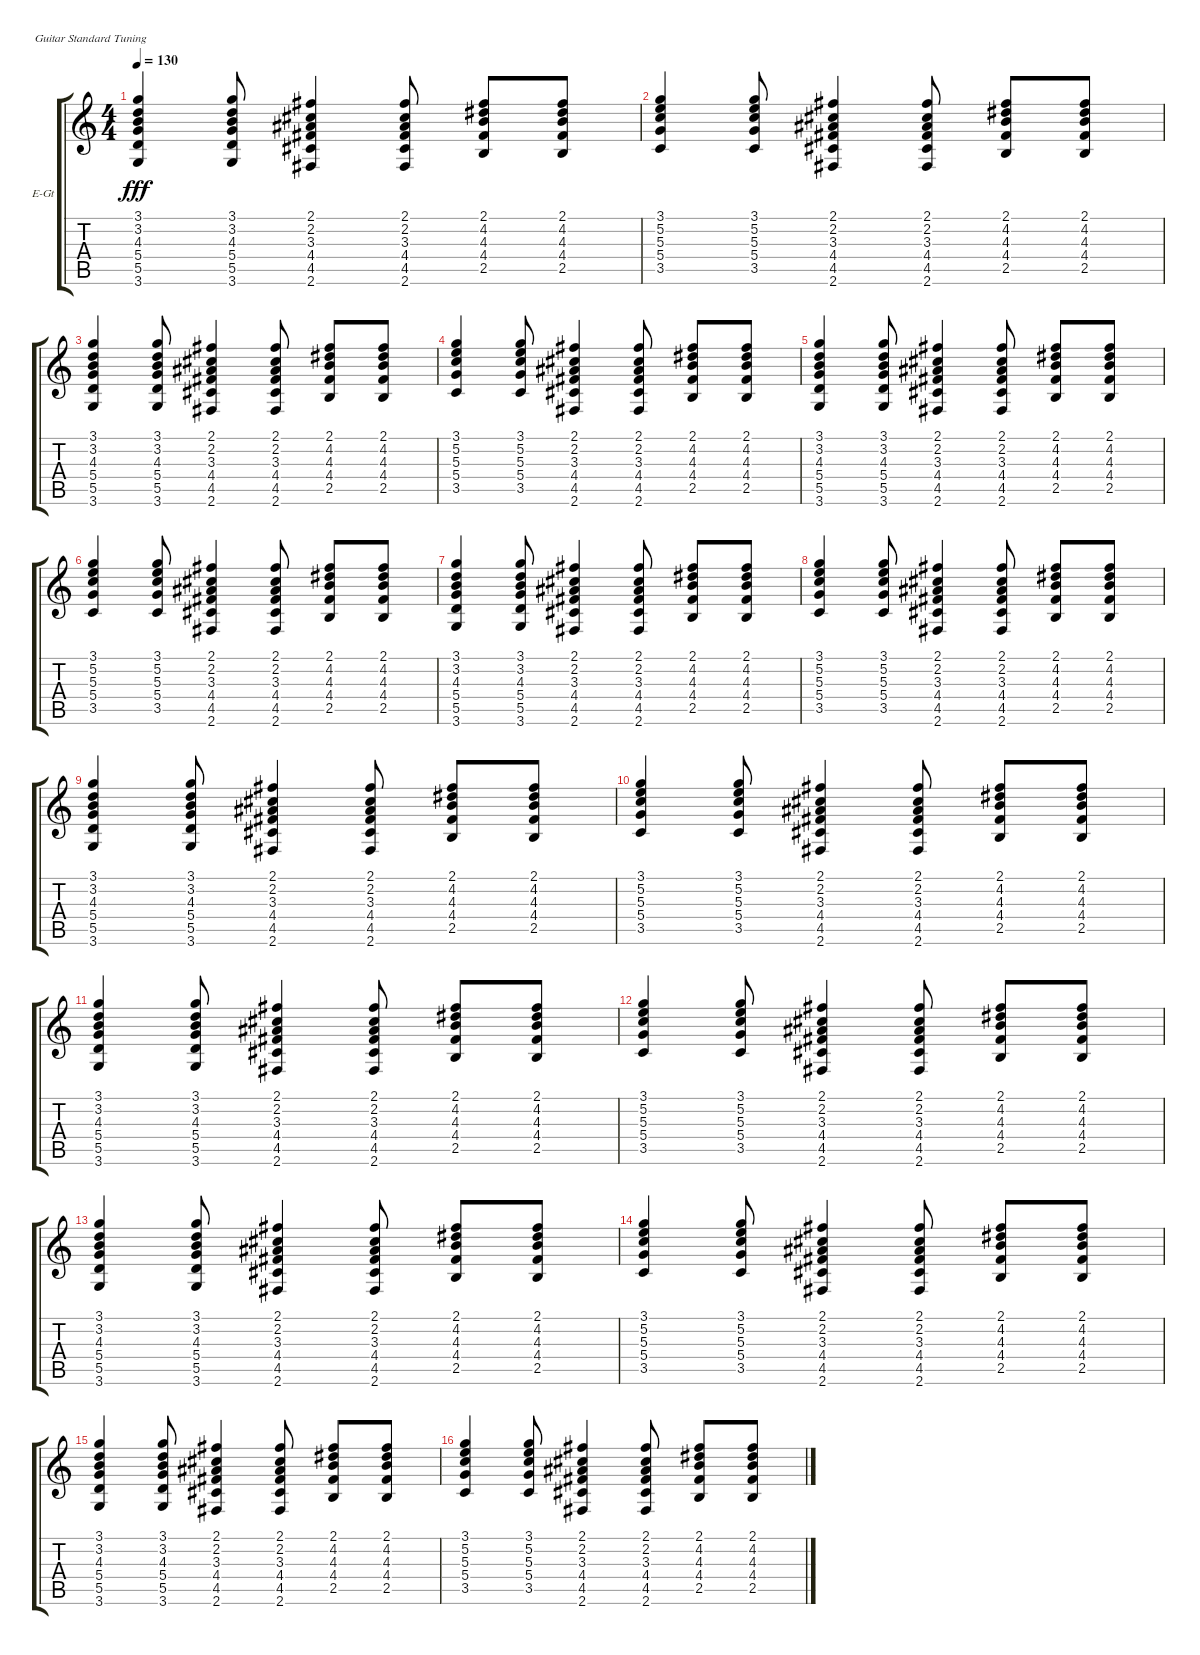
\defaultSystemsLayout 4
\bracketExtendMode groupsimilarinstruments
\firstSystemTrackNameOrientation horizontal
\otherSystemsTrackNameOrientation horizontal
\track ("Electric Guitar" "E-Gt") {instrument distortionguitar}
\staff {score tabs}
\tuning (E4 B3 G3 D3 A2 E2)
\ts (4 4)
\tempo 130
\clef g2
\ks c
(3.1 3.2 4.3 5.4 5.5 3.6).4{dy fff} (3.1 3.2 4.3 5.4 5.5 3.6).8 (2.1 2.2 2.6 4.5 4.4 3.3).4 (2.1 2.2 2.6 4.5 4.4 3.3).8 (2.1 4.2 4.3 4.4 2.5).8 (2.1 4.2 4.3 4.4 2.5).8 |
(3.1 5.2 5.3 5.4 3.5).4 (3.1 5.2 5.3 5.4 3.5).8 (2.1 2.2 2.6 4.5 4.4 3.3).4 (2.1 2.2 2.6 4.5 4.4 3.3).8 (2.1 4.2 4.3 4.4 2.5).8 (2.1 4.2 4.3 4.4 2.5).8 |
(3.1 3.2 4.3 5.4 5.5 3.6).4 (3.1 3.2 4.3 5.4 5.5 3.6).8 (2.1 2.2 2.6 4.5 4.4 3.3).4 (2.1 2.2 2.6 4.5 4.4 3.3).8 (2.1 4.2 4.3 4.4 2.5).8 (2.1 4.2 4.3 4.4 2.5).8 |
(3.1 5.2 5.3 5.4 3.5).4 (3.1 5.2 5.3 5.4 3.5).8 (2.1 2.2 2.6 4.5 4.4 3.3).4 (2.1 2.2 2.6 4.5 4.4 3.3).8 (2.1 4.2 4.3 4.4 2.5).8 (2.1 4.2 4.3 4.4 2.5).8 |
(3.1 3.2 4.3 5.4 5.5 3.6).4 (3.1 3.2 4.3 5.4 5.5 3.6).8 (2.1 2.2 2.6 4.5 4.4 3.3).4 (2.1 2.2 2.6 4.5 4.4 3.3).8 (2.1 4.2 4.3 4.4 2.5).8 (2.1 4.2 4.3 4.4 2.5).8 |
(3.1 5.2 5.3 5.4 3.5).4 (3.1 5.2 5.3 5.4 3.5).8 (2.1 2.2 2.6 4.5 4.4 3.3).4 (2.1 2.2 2.6 4.5 4.4 3.3).8 (2.1 4.2 4.3 4.4 2.5).8 (2.1 4.2 4.3 4.4 2.5).8 |
(3.1 3.2 4.3 5.4 5.5 3.6).4 (3.1 3.2 4.3 5.4 5.5 3.6).8 (2.1 2.2 2.6 4.5 4.4 3.3).4 (2.1 2.2 2.6 4.5 4.4 3.3).8 (2.1 4.2 4.3 4.4 2.5).8 (2.1 4.2 4.3 4.4 2.5).8 |
(3.1 5.2 5.3 5.4 3.5).4 (3.1 5.2 5.3 5.4 3.5).8 (2.1 2.2 2.6 4.5 4.4 3.3).4 (2.1 2.2 2.6 4.5 4.4 3.3).8 (2.1 4.2 4.3 4.4 2.5).8 (2.1 4.2 4.3 4.4 2.5).8 |
(3.1 3.2 4.3 5.4 5.5 3.6).4 (3.1 3.2 4.3 5.4 5.5 3.6).8 (2.1 2.2 2.6 4.5 4.4 3.3).4 (2.1 2.2 2.6 4.5 4.4 3.3).8 (2.1 4.2 4.3 4.4 2.5).8 (2.1 4.2 4.3 4.4 2.5).8 |
(3.1 5.2 5.3 5.4 3.5).4 (3.1 5.2 5.3 5.4 3.5).8 (2.1 2.2 2.6 4.5 4.4 3.3).4 (2.1 2.2 2.6 4.5 4.4 3.3).8 (2.1 4.2 4.3 4.4 2.5).8 (2.1 4.2 4.3 4.4 2.5).8 |
(3.1 3.2 4.3 5.4 5.5 3.6).4 (3.1 3.2 4.3 5.4 5.5 3.6).8 (2.1 2.2 2.6 4.5 4.4 3.3).4 (2.1 2.2 2.6 4.5 4.4 3.3).8 (2.1 4.2 4.3 4.4 2.5).8 (2.1 4.2 4.3 4.4 2.5).8 |
(3.1 5.2 5.3 5.4 3.5).4 (3.1 5.2 5.3 5.4 3.5).8 (2.1 2.2 2.6 4.5 4.4 3.3).4 (2.1 2.2 2.6 4.5 4.4 3.3).8 (2.1 4.2 4.3 4.4 2.5).8 (2.1 4.2 4.3 4.4 2.5).8 |
(3.1 3.2 4.3 5.4 5.5 3.6).4 (3.1 3.2 4.3 5.4 5.5 3.6).8 (2.1 2.2 2.6 4.5 4.4 3.3).4 (2.1 2.2 2.6 4.5 4.4 3.3).8 (2.1 4.2 4.3 4.4 2.5).8 (2.1 4.2 4.3 4.4 2.5).8 |
(3.1 5.2 5.3 5.4 3.5).4 (3.1 5.2 5.3 5.4 3.5).8 (2.1 2.2 2.6 4.5 4.4 3.3).4 (2.1 2.2 2.6 4.5 4.4 3.3).8 (2.1 4.2 4.3 4.4 2.5).8 (2.1 4.2 4.3 4.4 2.5).8 |
(3.1 3.2 4.3 5.4 5.5 3.6).4 (3.1 3.2 4.3 5.4 5.5 3.6).8 (2.1 2.2 2.6 4.5 4.4 3.3).4 (2.1 2.2 2.6 4.5 4.4 3.3).8 (2.1 4.2 4.3 4.4 2.5).8 (2.1 4.2 4.3 4.4 2.5).8 |
(3.1 5.2 5.3 5.4 3.5).4 (3.1 5.2 5.3 5.4 3.5).8 (2.1 2.2 2.6 4.5 4.4 3.3).4 (2.1 2.2 2.6 4.5 4.4 3.3).8 (2.1 4.2 4.3 4.4 2.5).8 (2.1 4.2 4.3 4.4 2.5).8
